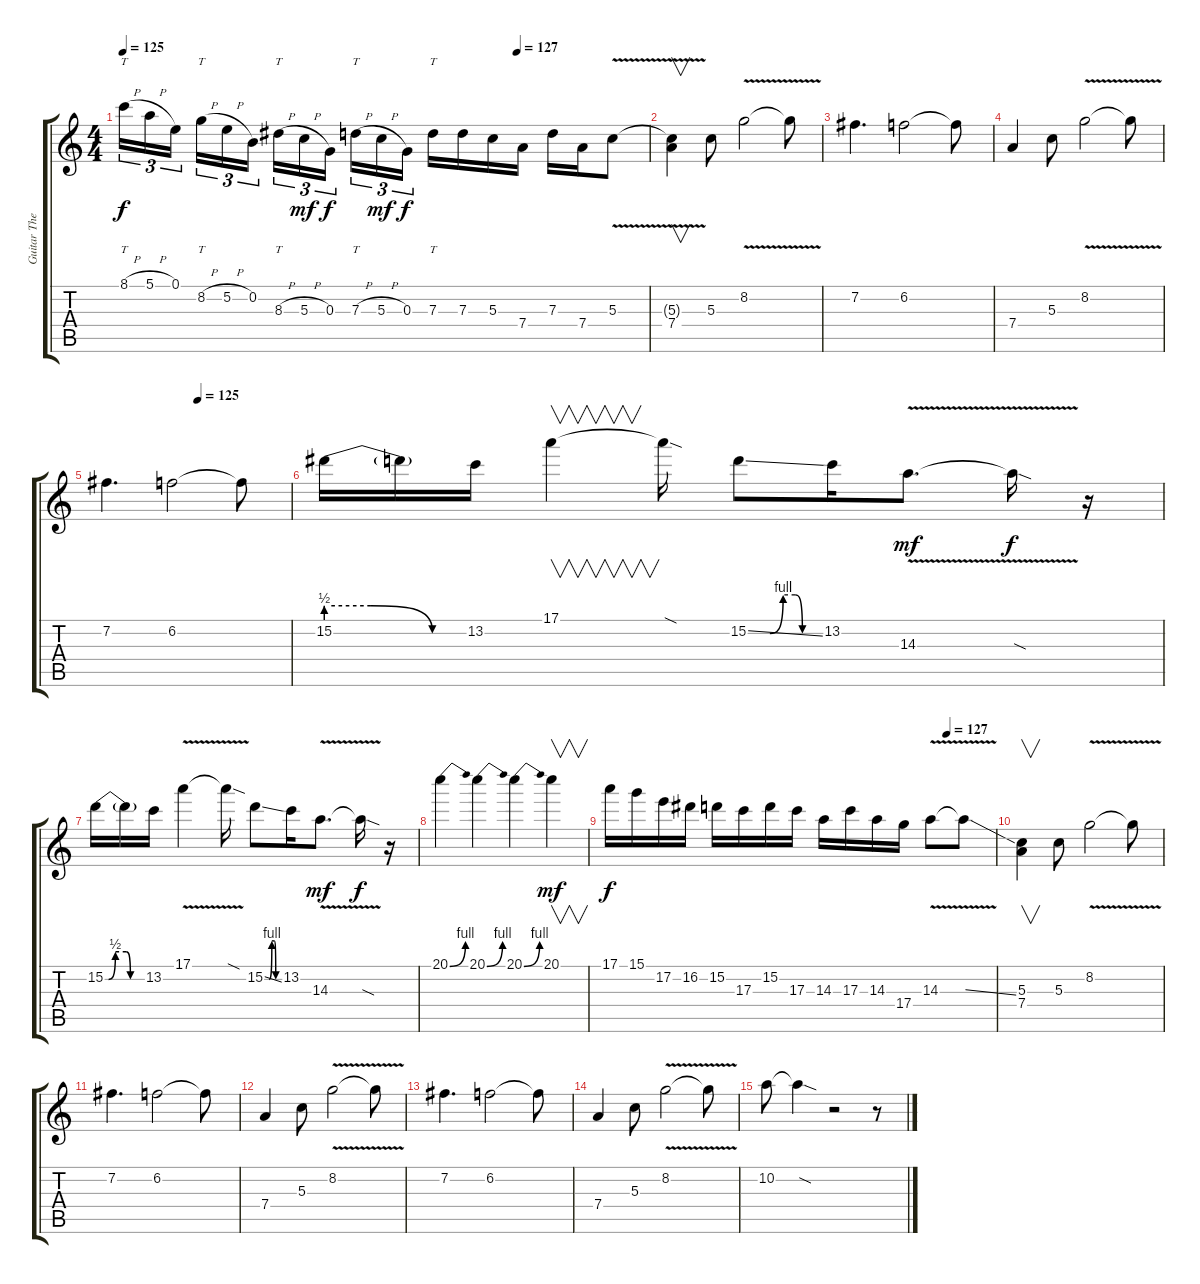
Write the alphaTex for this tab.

\track ("Guitar Theme" "Guitar The") {instrument overdrivenguitar}
\staff {score tabs}
\tuning (E4 B3 G3 D3 A2 E2) {hide}
\ts (4 4)
\tempo 125
\tempo (127 0.75)
\clef g2
\ks c
8.1{h}.16{tt tu (3 2) dy f} 5.1{h}.16{tu (3 2)} 0.1.16{tu (3 2) beam splitsecondary} 8.2{h}.16{tt tu (3 2)} 5.2{h}.16{tu (3 2)} 0.2.16{tu (3 2)} 8.3{h}.16{tt tu (3 2)} 5.3{h}.16{tu (3 2) dy mf} 0.3.16{tu (3 2) dy f beam splitsecondary} 7.3{h}.16{tt tu (3 2)} 5.3{h}.16{tu (3 2) dy mf} 0.3.16{tu (3 2) dy f} 7.3.16{tt} 7.3.16 5.3.16 7.4.16 7.3.16 7.4.16 5.3{v}.8 |
(5.3{v t} 7.4).4{v} 5.3.8 8.2{v}.2 8.2{t}.8 |
7.2.4{d} 6.2.2 6.2{t}.8 |
7.4.4 5.3.8 8.2{v}.2 8.2{t}.8 |
\tempo (125 0.5)
7.2.4{d} 6.2.2 6.2{t}.8 |
15.2{be (custom 0 2 19 2 45 0 60 0)}.16 15.2{t}.16 13.2.16 17.1.4{v} 17.1{sod t}.16 15.2{be (custom 0 0 16 0 18 0 29 4 39 4 45 0 60 0) ss}.8 13.2.16 14.3{v}.8{d dy mf} 14.3{sod t}.16{dy f} r.16 |
15.2{be (custom 0 0 5 0 15 2 31 2 37 0 60 0)}.16 15.2{t}.16 13.2.16 17.1{v}.4 17.1{sod t}.16 15.2{be (custom 0 0 16 0 18 0 29 4 39 4 45 0 60 0) ss}.8 13.2.16 14.3{v}.8{d dy mf} 14.3{sod t}.16{dy f} r.16 |
20.1{be (bend 0 0 60 4)}.4 20.1{be (bend 0 0 60 4)}.4 20.1{be (bend 0 0 60 4)}.4 20.1.4{v dy mf} |
\tempo (127 0.875)
17.1.16{dy f} 15.1.16 17.2.16 16.2.16 15.2.16 17.3.16 15.2.16 17.3.16 14.3.16 17.3.16 14.3.16 17.4.16 14.3{v}.8 14.3{ss t}.8 |
(5.3 7.4).4{v} 5.3.8 8.2{v}.2 8.2{t}.8 |
7.2.4{d} 6.2.2 6.2{t}.8 |
7.4.4 5.3.8 8.2{v}.2 8.2{t}.8 |
7.2.4{d} 6.2.2 6.2{t}.8 |
7.4.4 5.3.8 8.2{v}.2 8.2{t}.8 |
10.2.8 10.2{sod t}.4 r.2 r.8
